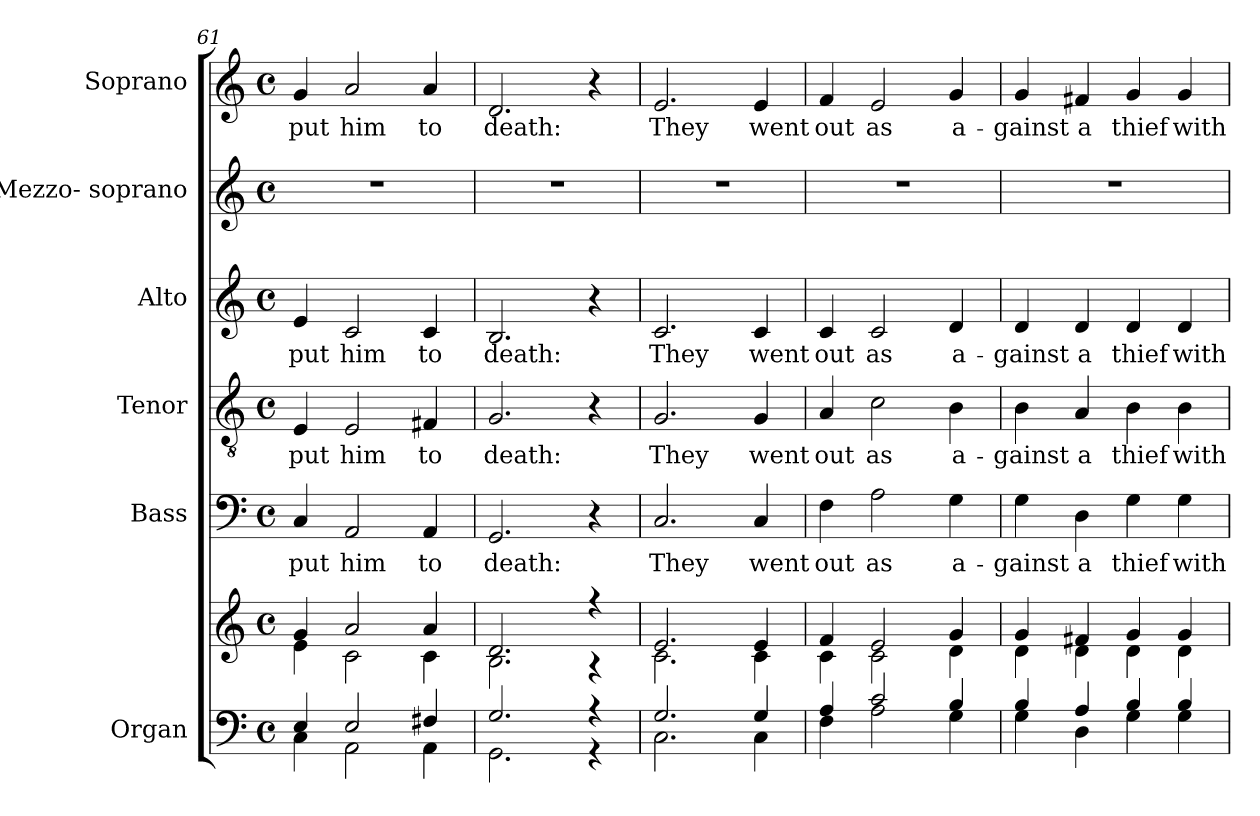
**kern	**kern	**kern	**text	**kern	**text	**kern	**text	**kern	**kern	**text
*part6	*part6	*part5	*part5	*part4	*part4	*part3	*part3	*part2	*part1	*part1
*staff7	*staff6	*staff5	*staff5	*staff4	*staff4	*staff3	*staff3	*staff2	*staff1	*staff1
*I"Organ	*	*I"Bass	*	*I"Tenor	*	*I"Alto	*	*I"Mezzo- soprano	*I"Soprano	*
*I'Org.	*	*I'B	*	*I'T.	*	*I'A	*	*I'M-S.	*I'S	*
*clefF4	*clefG2	*clefF4	*	*clefGv2	*	*clefG2	*	*clefG2	*clefG2	*
*	*	*	*	*ITrd7c12	*	*	*	*	*	*
*k[]	*k[]	*k[]	*	*k[]	*	*k[]	*	*k[]	*k[]	*
*C:	*C:	*C:	*	*C:	*	*C:	*	*C:	*C:	*
*M4/4	*M4/4	*M4/4	*	*M4/4	*	*M4/4	*	*M4/4	*M4/4	*
*met(c)	*met(c)	*met(c)	*	*met(c)	*	*met(c)	*	*met(c)	*met(c)	*
=61	=61	=61	=61	=61	=61	=61	=61	=61	=61	=61
*^	*^	*	*	*	*	*	*	*	*	*
!	!	!	!	!	!LO:LY:b:color=#000000	!	!	!	!	!	!	!
!	!	!	!	!	!	!	!LO:LY:b:color=#000000	!	!	!	!	!
!	!	!	!	!	!	!	!	!	!LO:LY:b:color=#000000	!	!	!
!	!	!	!	!	!	!	!	!	!	!	!	!LO:LY:b:color=#000000
4Ei/	4Ci\	4gi/	4ei\	4Ci/	put	4EEi/	put	4ei/	put	1r	4gi/	put
!	!	!	!	!	!LO:LY:b:color=#000000	!	!	!	!	!	!	!
!	!	!	!	!	!	!	!LO:LY:b:color=#000000	!	!	!	!	!
!	!	!	!	!	!	!	!	!	!LO:LY:b:color=#000000	!	!	!
!	!	!	!	!	!	!	!	!	!	!	!	!LO:LY:b:color=#000000
2Ei/	2AAi\	2ai/	2ci\	2AAi/	him	2EEi/	him	2ci/	him	.	2ai/	him
!	!	!	!	!	!LO:LY:b:color=#000000	!	!	!	!	!	!	!
!	!	!	!	!	!	!	!LO:LY:b:color=#000000	!	!	!	!	!
!	!	!	!	!	!	!	!	!	!LO:LY:b:color=#000000	!	!	!
!	!	!	!	!	!	!	!	!	!	!	!	!LO:LY:b:color=#000000
4F#Xi/	4AAi\	4ai/	4ci\	4AAi/	to	4FF#Xi/	to	4ci/	to	.	4ai/	to
=62	=62	=62	=62	=62	=62	=62	=62	=62	=62	=62	=62	=62
!	!	!	!	!	!LO:LY:b:color=#000000	!	!	!	!	!	!	!
!	!	!	!	!	!	!	!LO:LY:b:color=#000000	!	!	!	!	!
!	!	!	!	!	!	!	!	!	!LO:LY:b:color=#000000	!	!	!
!	!	!	!	!	!	!	!	!	!	!	!	!LO:LY:b:color=#000000
2.Gi/	2.GGi\	2.di/	2.Bi\	2.GGi/	death:	2.GGi/	death:	2.Bi/	death:	1r	2.di/	death:
4r	4r	4r	4r	4r	.	4r	.	4r	.	.	4r	.
=63	=63	=63	=63	=63	=63	=63	=63	=63	=63	=63	=63	=63
!	!	!	!	!	!LO:LY:b:color=#000000	!	!	!	!	!	!	!
!	!	!	!	!	!	!	!LO:LY:b:color=#000000	!	!	!	!	!
!	!	!	!	!	!	!	!	!	!LO:LY:b:color=#000000	!	!	!
!	!	!	!	!	!	!	!	!	!	!	!	!LO:LY:b:color=#000000
2.Gi/	2.Ci\	2.ei/	2.ci\	2.Ci/	They	2.GGi/	They	2.ci/	They	1r	2.ei/	They
!	!	!	!	!	!LO:LY:b:color=#000000	!	!	!	!	!	!	!
!	!	!	!	!	!	!	!LO:LY:b:color=#000000	!	!	!	!	!
!	!	!	!	!	!	!	!	!	!LO:LY:b:color=#000000	!	!	!
!	!	!	!	!	!	!	!	!	!	!	!	!LO:LY:b:color=#000000
4Gi/	4Ci\	4ei/	4ci\	4Ci/	went	4GGi/	went	4ci/	went	.	4ei/	went
=64	=64	=64	=64	=64	=64	=64	=64	=64	=64	=64	=64	=64
!	!	!	!	!	!LO:LY:b:color=#000000	!	!	!	!	!	!	!
!	!	!	!	!	!	!	!LO:LY:b:color=#000000	!	!	!	!	!
!	!	!	!	!	!	!	!	!	!LO:LY:b:color=#000000	!	!	!
!	!	!	!	!	!	!	!	!	!	!	!	!LO:LY:b:color=#000000
4Ai/	4Fi\	4fi/	4ci\	4Fi\	out	4AAi/	out	4ci/	out	1r	4fi/	out
!	!	!	!	!	!LO:LY:b:color=#000000	!	!	!	!	!	!	!
!	!	!	!	!	!	!	!LO:LY:b:color=#000000	!	!	!	!	!
!	!	!	!	!	!	!	!	!	!LO:LY:b:color=#000000	!	!	!
!	!	!	!	!	!	!	!	!	!	!	!	!LO:LY:b:color=#000000
2ci/	2Ai\	2ei/	2ci\	2Ai\	as	2Ci\	as	2ci/	as	.	2ei/	as
!	!	!	!	!	!LO:LY:b:color=#000000	!	!	!	!	!	!	!
!	!	!	!	!	!	!	!LO:LY:b:color=#000000	!	!	!	!	!
!	!	!	!	!	!	!	!	!	!LO:LY:b:color=#000000	!	!	!
!	!	!	!	!	!	!	!	!	!	!	!	!LO:LY:b:color=#000000
4Bi/	4Gi\	4gi/	4di\	4Gi\	a-	4BBi\	a-	4di/	a-	.	4gi/	a-
!!LO:LB:g=z
=65	=65	=65	=65	=65	=65	=65	=65	=65	=65	=65	=65	=65
!	!	!	!	!	!LO:LY:b:color=#000000	!	!	!	!	!	!	!
!	!	!	!	!	!	!	!LO:LY:b:color=#000000	!	!	!	!	!
!	!	!	!	!	!	!	!	!	!LO:LY:b:color=#000000	!	!	!
!	!	!	!	!	!	!	!	!	!	!	!	!LO:LY:b:color=#000000
4Bi/	4Gi\	4gi/	4di\	4Gi\	-gainst	4BBi\	-gainst	4di/	-gainst	1r	4gi/	-gainst
!	!	!	!	!	!LO:LY:b:color=#000000	!	!	!	!	!	!	!
!	!	!	!	!	!	!	!LO:LY:b:color=#000000	!	!	!	!	!
!	!	!	!	!	!	!	!	!	!LO:LY:b:color=#000000	!	!	!
!	!	!	!	!	!	!	!	!	!	!	!	!LO:LY:b:color=#000000
4Ai/	4Di\	4f#Xi/	4di\	4Di\	a	4AAi/	a	4di/	a	.	4f#Xi/	a
!	!	!	!	!	!LO:LY:b:color=#000000	!	!	!	!	!	!	!
!	!	!	!	!	!	!	!LO:LY:b:color=#000000	!	!	!	!	!
!	!	!	!	!	!	!	!	!	!LO:LY:b:color=#000000	!	!	!
!	!	!	!	!	!	!	!	!	!	!	!	!LO:LY:b:color=#000000
4Bi/	4Gi\	4gi/	4di\	4Gi\	thief	4BBi\	thief	4di/	thief	.	4gi/	thief
!	!	!	!	!	!LO:LY:b:color=#000000	!	!	!	!	!	!	!
!	!	!	!	!	!	!	!LO:LY:b:color=#000000	!	!	!	!	!
!	!	!	!	!	!	!	!	!	!LO:LY:b:color=#000000	!	!	!
!	!	!	!	!	!	!	!	!	!	!	!	!LO:LY:b:color=#000000
4Bi/	4Gi\	4gi/	4di\	4Gi\	with	4BBi\	with	4di/	with	.	4gi/	with
*v	*v	*	*	*	*	*	*	*	*	*	*	*
*	*v	*v	*	*	*	*	*	*	*	*	*
=	=	=	=	=	=	=	=	=	=	=
*-	*-	*-	*-	*-	*-	*-	*-	*-	*-	*-
